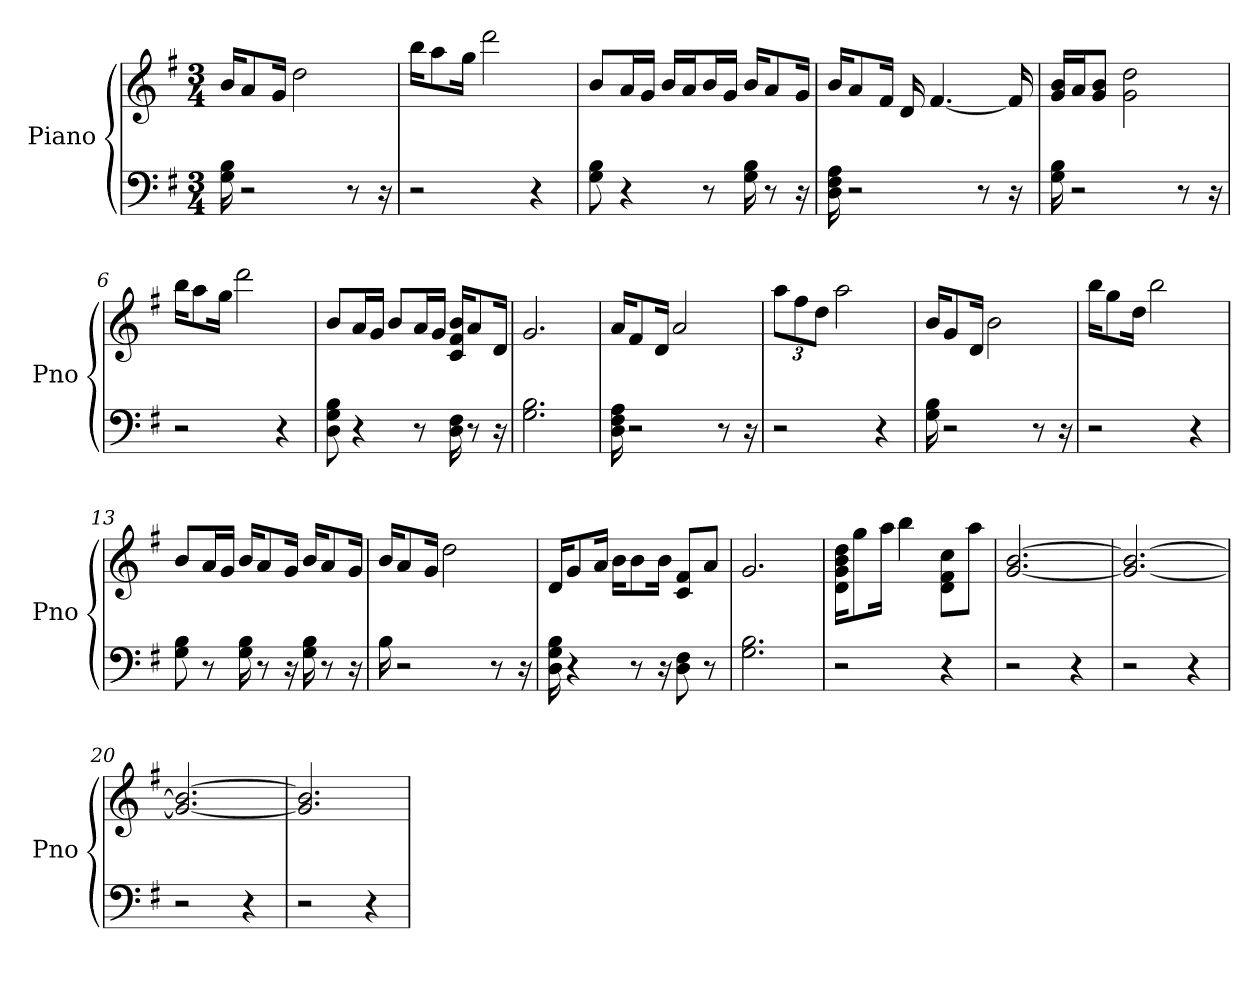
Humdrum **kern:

**kern	**kern
*part1	*part1
*staff2	*staff1
*I"Piano	*
*I'Pno	*
*clefF4	*clefG2
*k[f#]	*k[f#]
*G:	*G:
*M3/4	*M3/4
*MM81	*MM81
=1	=1
16B 16G	16b/KL
2r	8a/
.	16g/Jk
.	2dd
8r	.
16r	.
=2	=2
2r	16bb\KL
.	8aa\
.	16gg\Jk
.	2ddd
4r	.
=3	=3
8B 8G	8b/L
4r	16a/L
.	16g/JJ
.	16b/LL
.	16a/J
8r	16b/L
.	16g/JJ
16B 16G	16b/KL
8r	8a/
16r	16g/Jk
=4	=4
16F# 16D 16A	16b/KL
2r	8a/
.	16f#/Jk
.	16d
.	[4.f#
8r	.
16r	16f#]
=5	=5
16G 16B	16b/ 16g/LL
2r	16a/J
.	8b/ 8g/J
.	2g 2dd
8r	.
16r	.
=6	=6
2r	16bb\KL
.	8aa\
.	16gg\Jk
.	2ddd
4r	.
=7	=7
8G 8B 8D	8b/L
4r	16a/L
.	16g/JJ
.	8b/L
8r	16a/L
.	16g/JJ
16F# 16D	16b/ 16f#/ 16c/KL
8r	8a/
16r	16d/Jk
=8	=8
2.G 2.B	2.g
=9	=9
16D 16F# 16A	16a/KL
2r	8f#/
.	16d/Jk
.	2a
8r	.
16r	.
=10	=10
2r	12aa\L
.	12ff#\
.	12dd\J
.	2aa
4r	.
=11	=11
16G 16B	16b/KL
2r	8g/
.	16d/Jk
.	2b
8r	.
16r	.
=12	=12
2r	16bb\KL
.	8gg\
.	16dd\Jk
.	2bb
4r	.
=13	=13
8B 8G	8b/L
8r	16a/L
.	16g/JJ
16G 16B	16b/KL
8r	8a/
16r	16g/Jk
16G 16B	16b/KL
8r	8a/
16r	16g/Jk
=14	=14
16B	16b/KL
2r	8a/
.	16g/Jk
.	2dd
8r	.
16r	.
=15	=15
16D 16G 16B	16d/KL
4r	8g/
.	16a/Jk
.	16b\KL
8r	8b\
16r	16b\Jk
8D 8F#	8c/ 8f#/L
8r	8a/J
=16	=16
2.G 2.B	2.g
=17	=17
2r	16dd\ 16g\ 16d\ 16b\KL
.	8gg\
.	16aa\Jk
.	4bb
4r	8cc\ 8f#\ 8d\L
.	8aa\J
=18	=18
2r	[2.g [2.b
4r	.
=19	=19
2r	2.g_ 2.b_
4r	.
=20	=20
2r	2.g_ 2.b_
4r	.
=21	=21
2r	2.g] 2.b]
4r	.
=	=
*-	*-
